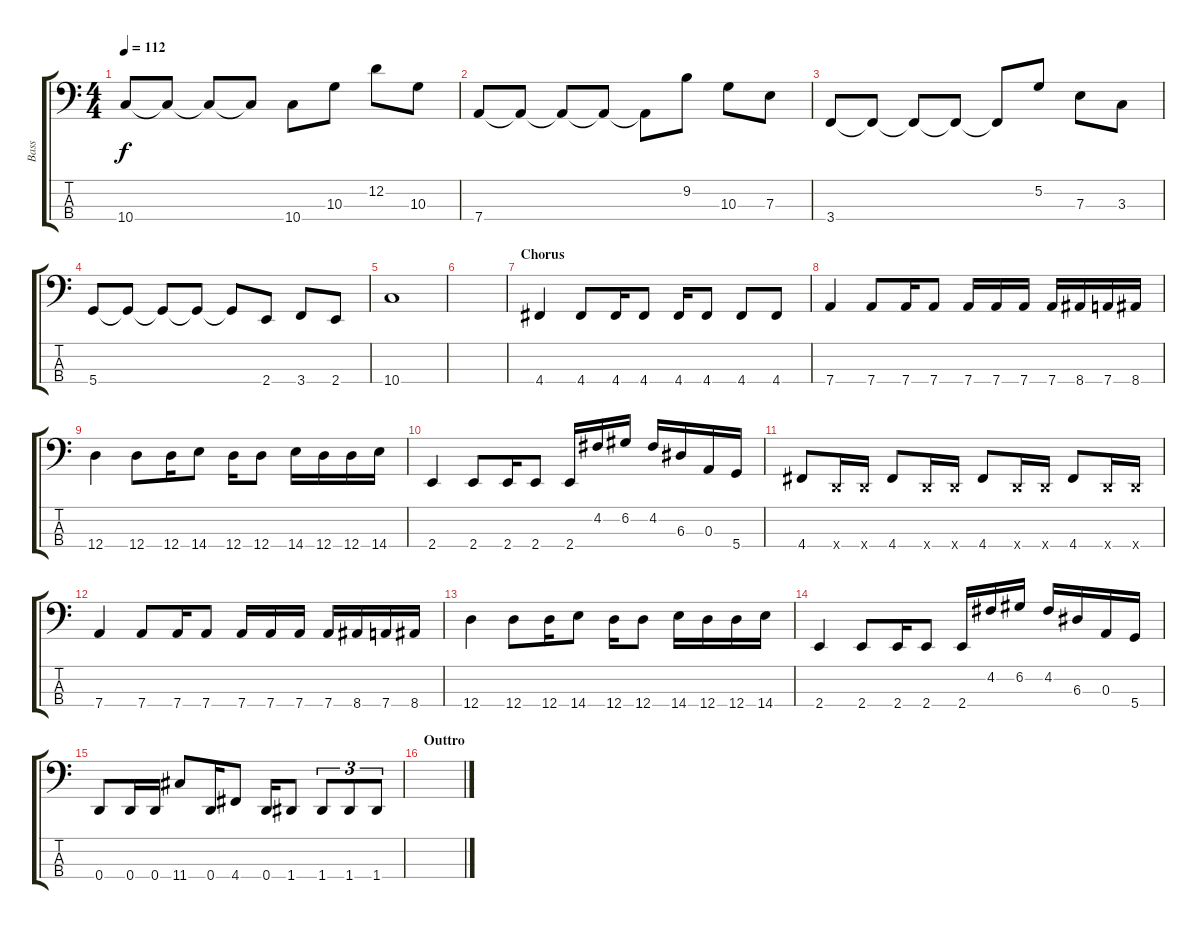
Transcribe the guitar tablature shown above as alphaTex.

\track ("Bass" "Bass") {instrument electricbasspick}
\staff {score tabs}
\tuning (G2 D2 A1 D1) {hide}
\ts (4 4)
\tempo 112
\clef f4
\ks c
10.4.8{dy f} 10.4{t}.8 10.4{t}.8 10.4{t}.8 10.4.8 10.3.8 12.2.8 10.3.8 |
7.4.8 7.4{t}.8 7.4{t}.8 7.4{t}.8 7.4{t}.8 9.2.8 10.3.8 7.3.8 |
3.4.8 3.4{t}.8 3.4{t}.8 3.4{t}.8 3.4{t}.8 5.2.8 7.3.8 3.3.8 |
5.4.8 5.4{t}.8 5.4{t}.8 5.4{t}.8 5.4{t}.8 2.4.8 3.4.8 2.4.8 |
10.4.1 |
|
\section ("" "Chorus")
4.4.4 4.4.8 4.4.16 4.4.8 4.4.16 4.4.8 4.4.8 4.4.8 |
7.4.4 7.4.8 7.4.16 7.4.8 7.4.16 7.4.16 7.4.16 7.4.16 8.4.16 7.4.16 8.4.16 |
12.4.4 12.4.8 12.4.16 14.4.8 12.4.16 12.4.8 14.4.16 12.4.16 12.4.16 14.4.16 |
2.4.4 2.4.8 2.4.16 2.4.8 2.4.16 4.2.16 6.2.16 4.2.16 6.3.16 0.3.16 5.4.16 |
4.4.8 0.4{x}.16 0.4{x}.16 4.4.8 0.4{x}.16 0.4{x}.16 4.4.8 0.4{x}.16 0.4{x}.16 4.4.8 0.4{x}.16 0.4{x}.16 |
7.4.4 7.4.8 7.4.16 7.4.8 7.4.16 7.4.16 7.4.16 7.4.16 8.4.16 7.4.16 8.4.16 |
12.4.4 12.4.8 12.4.16 14.4.8 12.4.16 12.4.8 14.4.16 12.4.16 12.4.16 14.4.16 |
2.4.4 2.4.8 2.4.16 2.4.8 2.4.16 4.2.16 6.2.16 4.2.16 6.3.16 0.3.16 5.4.16 |
0.4.8 0.4.16 0.4.16 11.4.8 0.4.16 4.4.8 0.4.16 1.4.8 1.4.8{tu (3 2)} 1.4.8{tu (3 2)} 1.4.8{tu (3 2)} |
\section ("" "Outtro")
